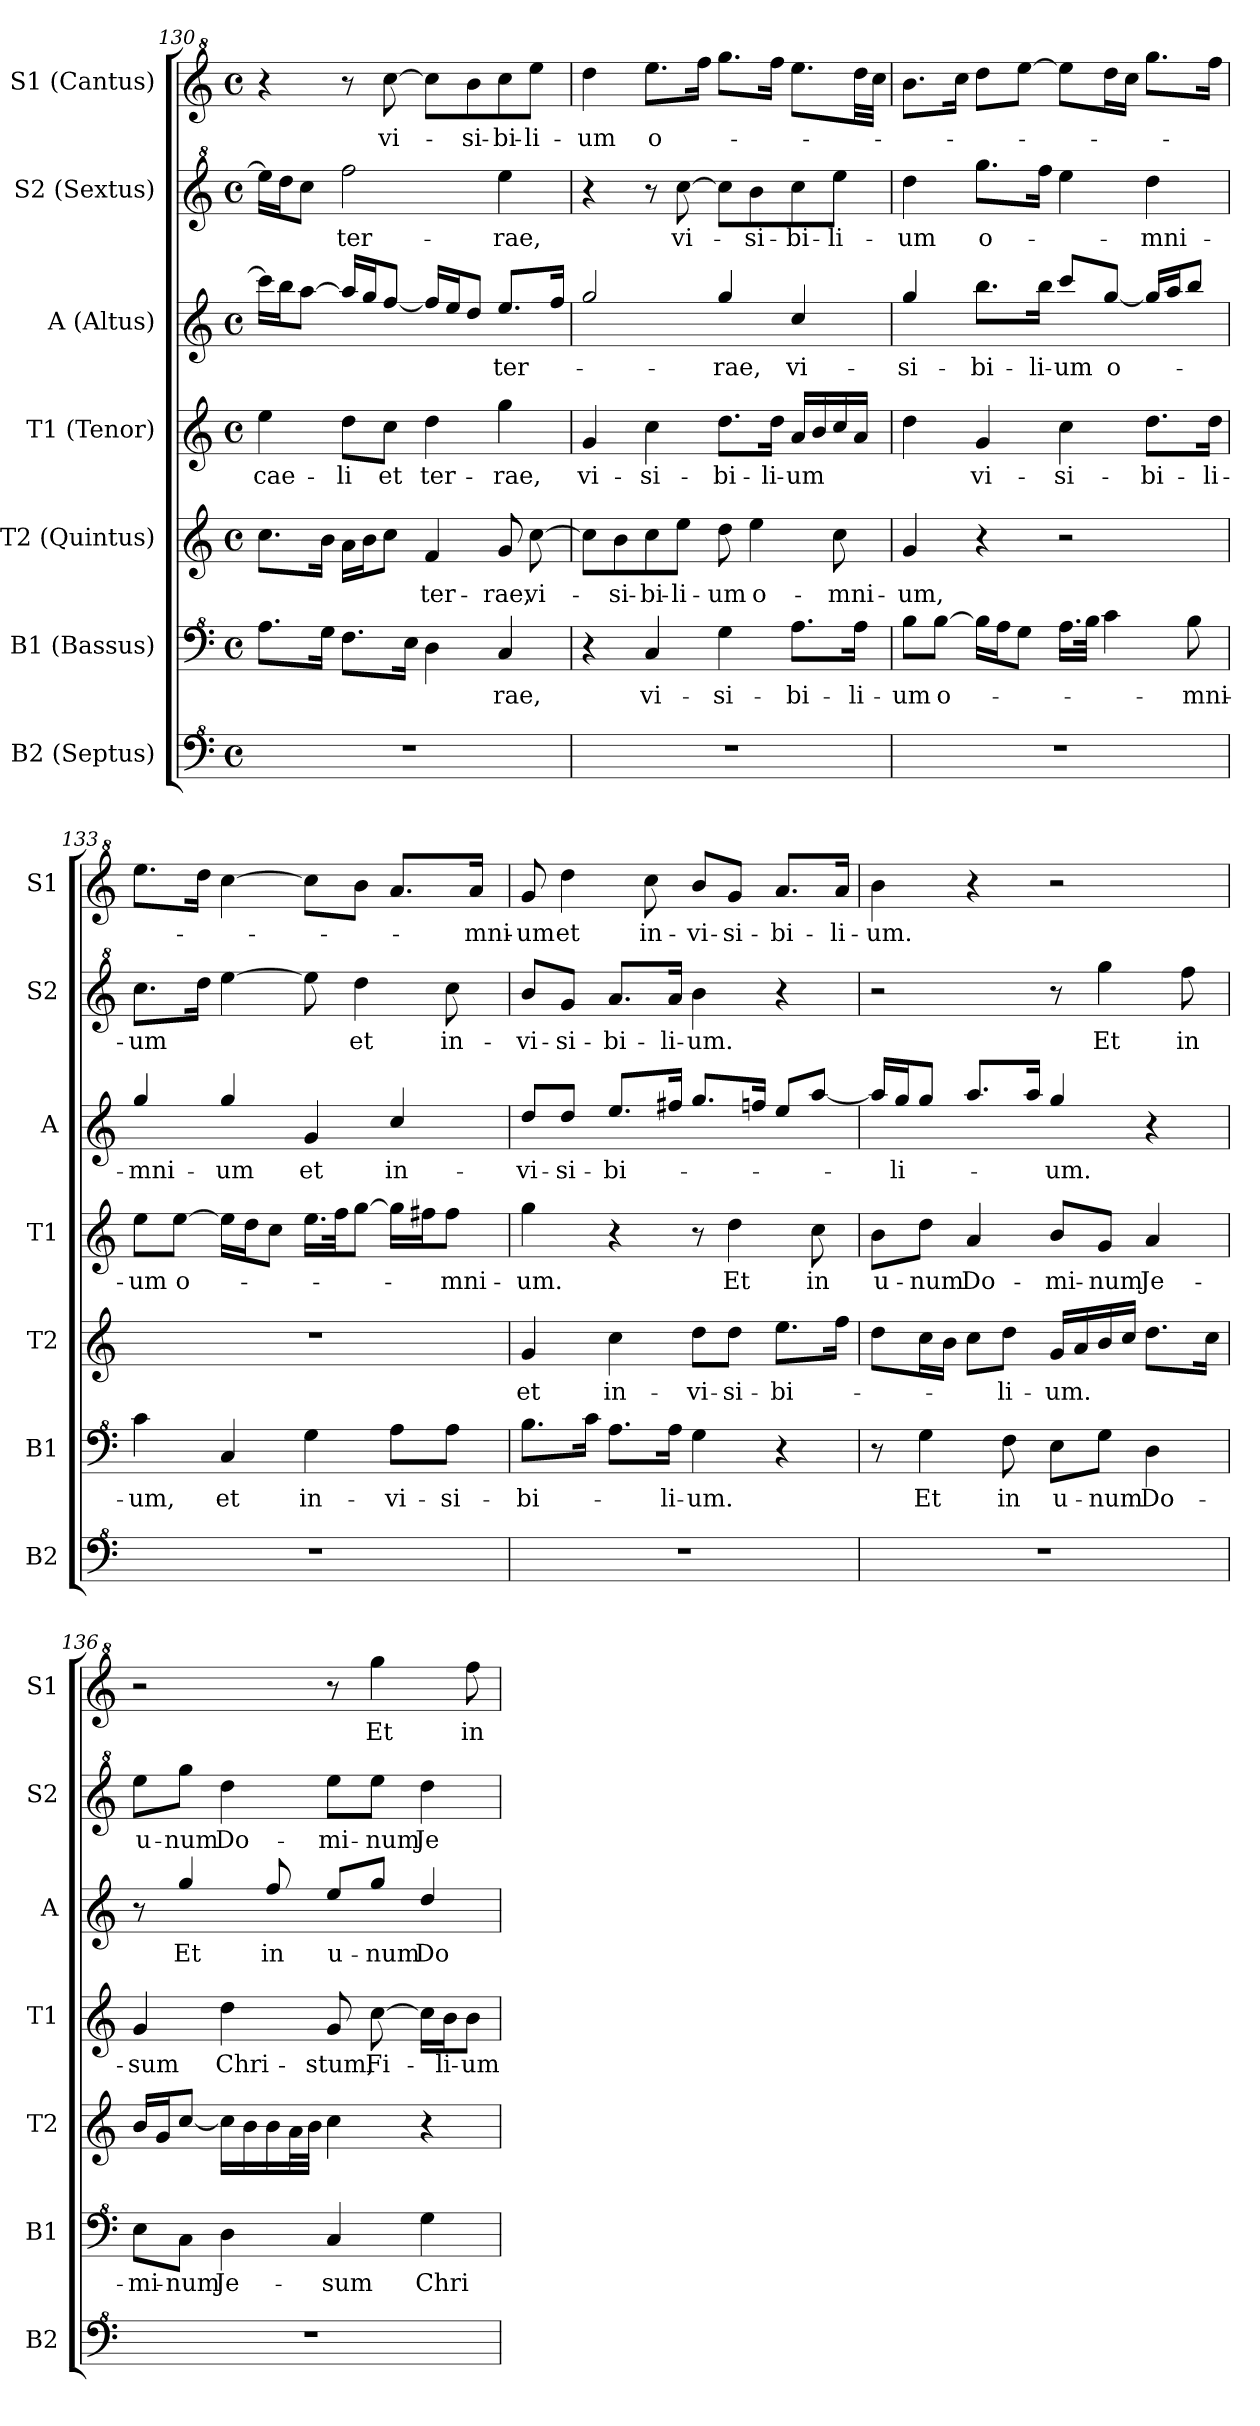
**kern	**kern	**text	**kern	**text	**kern	**text	**kern	**text	**kern	**text	**kern	**text
*part7	*part6	*part6	*part5	*part5	*part4	*part4	*part3	*part3	*part2	*part2	*part1	*part1
*staff7	*staff6	*staff6	*staff5	*staff5	*staff4	*staff4	*staff3	*staff3	*staff2	*staff2	*staff1	*staff1
*I"B2 (Septus)	*I"B1 (Bassus)	*	*I"T2 (Quintus)	*	*I"T1 (Tenor)	*	*I"A (Altus)	*	*I"S2 (Sextus)	*	*I"S1 (Cantus)	*
*I'B2	*I'B1	*	*I'T2	*	*I'T1	*	*I'A	*	*I'S2	*	*I'S1	*
!!LO:PB:g=z
*clefF^4	*clefF^4	*	*clefG2	*	*clefG2	*	*clefG2	*	*clefG^2	*	*clefG^2	*
*k[]	*k[]	*	*k[]	*	*k[]	*	*k[]	*	*k[]	*	*k[]	*
*M4/4	*M4/4	*	*M4/4	*	*M4/4	*	*M4/4	*	*M4/4	*	*M4/4	*
*met(c)	*met(c)	*	*met(c)	*	*met(c)	*	*met(c)	*	*met(c)	*	*met(c)	*
=130	=130	=130	=130	=130	=130	=130	=130	=130	=130	=130	=130	=130
!	!	!	!	!	!	!LO:LY:b	!	!	!	!	!	!
1r	8.a\L	.	8.cc\L	.	4ee\	cae-	16ccc\LL]	.	16eee\LL]	.	4r	.
.	.	.	.	.	.	.	16bb\J	.	16ddd\J	.	.	.
.	.	.	.	.	.	.	[8aa\J	.	8ccc\J	.	.	.
.	16g\Jk	.	16b\Jk	.	.	.	.	.	.	.	.	.
!	!	!	!	!	!	!LO:LY:b	!	!	!	!LO:LY:b	!	!
.	8.f\L	.	16a\LL	.	8dd\L	-li	16aa/LL]	.	2fff\	ter-	8r	.
.	.	.	16b\J	.	.	.	16gg/J	.	.	.	.	.
!	!	!	!	!	!	!LO:LY:b	!	!	!	!	!	!LO:LY:b
.	.	.	8cc\J	.	8cc\J	et	[8ff/J	.	.	.	[8ccc\	vi-
.	16e\Jk	.	.	.	.	.	.	.	.	.	.	.
!	!	!	!	!LO:LY:b	!	!LO:LY:b	!	!	!	!	!	!
.	4d\	.	4f/	ter-	4dd\	ter-	16ff/LL]	.	.	.	8ccc\L]	.
.	.	.	.	.	.	.	16ee/J	.	.	.	.	.
!	!	!	!	!	!	!	!	!	!	!	!	!LO:LY:b
.	.	.	.	.	.	.	8dd/J	.	.	.	8bb\	-si-
!	!	!LO:LY:b	!	!LO:LY:b	!	!LO:LY:b	!	!LO:LY:b	!	!LO:LY:b	!	!LO:LY:b
.	4c/	-rae,	8g/	-rae,	4gg\	-rae,	8.ee/L	ter-	4eee\	-rae,	8ccc\	-bi-
!	!	!	!	!LO:LY:b	!	!	!	!	!	!	!	!LO:LY:b
.	.	.	[8cc\	vi-	.	.	.	.	.	.	8eee\J	-li-
.	.	.	.	.	.	.	16ff/Jk	.	.	.	.	.
=131	=131	=131	=131	=131	=131	=131	=131	=131	=131	=131	=131	=131
!	!	!	!	!	!	!LO:LY:b	!	!	!	!	!	!LO:LY:b
1r	4r	.	8cc\L]	.	4g/	vi-	2gg/	.	4r	.	4ddd\	-um
!	!	!	!	!LO:LY:b	!	!	!	!	!	!	!	!
.	.	.	8b\	-si-	.	.	.	.	.	.	.	.
!	!	!LO:LY:b	!	!LO:LY:b	!	!LO:LY:b	!	!	!	!	!	!LO:LY:b
.	4c/	vi-	8cc\	-bi-	4cc\	-si-	.	.	8r	.	8.eee\L	o-
!	!	!	!	!LO:LY:b	!	!	!	!	!	!LO:LY:b	!	!
.	.	.	8ee\J	-li-	.	.	.	.	[8ccc\	vi-	.	.
.	.	.	.	.	.	.	.	.	.	.	16fff\Jk	.
!	!	!LO:LY:b	!	!LO:LY:b	!	!LO:LY:b	!	!LO:LY:b	!	!	!	!
.	4g\	-si-	8dd\	-um	8.dd\L	-bi-	4gg/	-rae,	8ccc\L]	.	8.ggg\L	.
!	!	!	!	!LO:LY:b	!	!	!	!	!	!LO:LY:b	!	!
.	.	.	4ee\	o-	.	.	.	.	8bb\	-si-	.	.
!	!	!	!	!	!	!LO:LY:b	!	!	!	!	!	!
.	.	.	.	.	16dd\Jk	-li-	.	.	.	.	16fff\Jk	.
!	!	!LO:LY:b	!	!	!	!LO:LY:b	!	!LO:LY:b	!	!LO:LY:b	!	!
.	8.a\L	-bi-	.	.	16a/LL	-um	4cc/	vi-	8ccc\	-bi-	8.eee\L	.
.	.	.	.	.	16b/	.	.	.	.	.	.	.
!	!	!	!	!LO:LY:b	!	!	!	!	!	!LO:LY:b	!	!
.	.	.	8cc\	-mni-	16cc/	.	.	.	8eee\J	-li-	.	.
!	!	!LO:LY:b	!	!	!	!	!	!	!	!	!	!
.	16a\Jk	-li-	.	.	16a/JJ	.	.	.	.	.	32ddd\LL	.
.	.	.	.	.	.	.	.	.	.	.	32ccc\JJJ	.
=132	=132	=132	=132	=132	=132	=132	=132	=132	=132	=132	=132	=132
!	!	!LO:LY:b	!	!LO:LY:b	!	!	!	!LO:LY:b	!	!LO:LY:b	!	!
1r	8b\L	-um	4g/	-um,	4dd\	.	4gg/	-si-	4ddd\	-um	8.bb\L	.
!	!	!LO:LY:b	!	!	!	!	!	!	!	!	!	!
.	[8b\J	o-	.	.	.	.	.	.	.	.	.	.
.	.	.	.	.	.	.	.	.	.	.	16ccc\Jk	.
!	!	!	!	!	!	!LO:LY:b	!	!LO:LY:b	!	!LO:LY:b	!	!
.	16b\LL]	.	4r	.	4g/	vi-	8.bb\L	-bi-	8.ggg\L	o-	8ddd\L	.
.	16a\J	.	.	.	.	.	.	.	.	.	.	.
.	8g\J	.	.	.	.	.	.	.	.	.	[8eee\J	.
!	!	!	!	!	!	!	!	!LO:LY:b	!	!	!	!
.	.	.	.	.	.	.	16bb\Jk	-li-	16fff\Jk	.	.	.
!	!	!	!	!	!	!LO:LY:b	!	!LO:LY:b	!	!	!	!
.	16.a\LL	.	2r	.	4cc\	-si-	8ccc/L	-um	4eee\	.	8eee\L]	.
.	32b\JJk	.	.	.	.	.	.	.	.	.	.	.
!	!	!	!	!	!	!	!	!LO:LY:b	!	!	!	!
.	4cc\	.	.	.	.	.	[8gg/J	o-	.	.	16ddd\L	.
.	.	.	.	.	.	.	.	.	.	.	16ccc\JJ	.
!	!	!	!	!	!	!LO:LY:b	!	!	!	!LO:LY:b	!	!
.	.	.	.	.	8.dd\L	-bi-	16gg/LL]	.	4ddd\	-mni-	8.ggg\L	.
.	.	.	.	.	.	.	16aa/J	.	.	.	.	.
!	!	!LO:LY:b	!	!	!	!	!	!	!	!	!	!
.	8b\	-mni-	.	.	.	.	8bb/J	.	.	.	.	.
!	!	!	!	!	!	!LO:LY:b	!	!	!	!	!	!
.	.	.	.	.	16dd\Jk	-li-	.	.	.	.	16fff\Jk	.
=133	=133	=133	=133	=133	=133	=133	=133	=133	=133	=133	=133	=133
!	!	!LO:LY:b	!	!	!	!LO:LY:b	!	!LO:LY:b	!	!LO:LY:b	!	!
1r	4cc\	-um,	1r	.	8ee\L	-um	4gg/	-mni-	8.ccc\L	-um	8.eee\L	.
!	!	!	!	!	!	!LO:LY:b	!	!	!	!	!	!
.	.	.	.	.	[8ee\J	o-	.	.	.	.	.	.
.	.	.	.	.	.	.	.	.	16ddd\Jk	.	16ddd\Jk	.
!	!	!LO:LY:b	!	!	!	!	!	!LO:LY:b	!	!	!	!
.	4c/	et	.	.	16ee\LL]	.	4gg/	-um	[4eee\	.	[4ccc\	.
.	.	.	.	.	16dd\J	.	.	.	.	.	.	.
.	.	.	.	.	8cc\J	.	.	.	.	.	.	.
!	!	!LO:LY:b	!	!	!	!	!	!LO:LY:b	!	!	!	!
.	4g\	in-	.	.	16.ee\LL	.	4g/	et	8eee\]	.	8ccc\L]	.
.	.	.	.	.	32ff\JK	.	.	.	.	.	.	.
!	!	!	!	!	!	!	!	!	!	!LO:LY:b	!	!
.	.	.	.	.	[8gg\J	.	.	.	4ddd\	et	8bb\J	.
!	!	!LO:LY:b	!	!	!	!	!	!LO:LY:b	!	!	!	!
.	8a\L	-vi-	.	.	16gg\LL]	.	4cc/	in-	.	.	8.aa/L	.
.	.	.	.	.	16ff#X\J	.	.	.	.	.	.	.
!	!	!LO:LY:b	!	!	!	!LO:LY:b	!	!	!	!LO:LY:b	!	!
.	8a\J	-si-	.	.	8ff#\J	-mni-	.	.	8ccc\	in-	.	.
!	!	!	!	!	!	!	!	!	!	!	!	!LO:LY:b
.	.	.	.	.	.	.	.	.	.	.	16aa/Jk	-mni-
!!LO:LB:g=z
=134	=134	=134	=134	=134	=134	=134	=134	=134	=134	=134	=134	=134
!	!	!LO:LY:b	!	!LO:LY:b	!	!LO:LY:b	!	!LO:LY:b	!	!LO:LY:b	!	!LO:LY:b
1r	8.b\L	-bi-	4g/	et	4gg\	-um.	8dd/L	-vi-	8bb/L	-vi-	8gg/	-um
!	!	!	!	!	!	!	!	!LO:LY:b	!	!LO:LY:b	!	!LO:LY:b
.	.	.	.	.	.	.	8dd/J	-si-	8gg/J	-si-	4ddd\	et
.	16cc\Jk	.	.	.	.	.	.	.	.	.	.	.
!	!	!	!	!LO:LY:b	!	!	!	!LO:LY:b	!	!LO:LY:b	!	!
.	8.a\L	.	4cc\	in-	4r	.	8.ee/L	-bi-	8.aa/L	-bi-	.	.
!	!	!	!	!	!	!	!	!	!	!	!	!LO:LY:b
.	.	.	.	.	.	.	.	.	.	.	8ccc\	in-
!	!	!LO:LY:b	!	!	!	!	!	!	!	!LO:LY:b	!	!
.	16a\Jk	-li-	.	.	.	.	16ff#X/Jk	.	16aa/Jk	-li-	.	.
!	!	!LO:LY:b	!	!LO:LY:b	!	!	!	!	!	!LO:LY:b	!	!LO:LY:b
.	4g\	-um.	8dd\L	-vi-	8r	.	8.gg/L	.	4bb\	-um.	8bb/L	-vi-
!	!	!	!	!LO:LY:b	!	!LO:LY:b	!	!	!	!	!	!LO:LY:b
.	.	.	8dd\J	-si-	4dd\	Et	.	.	.	.	8gg/J	-si-
.	.	.	.	.	.	.	16ffn/Jk	.	.	.	.	.
!	!	!	!	!LO:LY:b	!	!	!	!	!	!	!	!LO:LY:b
.	4r	.	8.ee\L	-bi-	.	.	8ee/L	.	4r	.	8.aa/L	-bi-
!	!	!	!	!	!	!LO:LY:b	!	!	!	!	!	!
.	.	.	.	.	8cc\	in	[8aa/J	.	.	.	.	.
!	!	!	!	!	!	!	!	!	!	!	!	!LO:LY:b
.	.	.	16ff\Jk	.	.	.	.	.	.	.	16aa/Jk	-li-
=135	=135	=135	=135	=135	=135	=135	=135	=135	=135	=135	=135	=135
!	!	!	!	!	!	!LO:LY:b	!	!	!	!	!	!LO:LY:b
1r	8r	.	8dd\L	.	8b\L	u-	16aa/LL]	.	2r	.	4bb\	-um.
!	!	!	!	!	!	!	!	!LO:LY:b	!	!	!	!
.	.	.	.	.	.	.	16gg/J	-li-	.	.	.	.
!	!	!LO:LY:b	!	!	!	!LO:LY:b	!	!	!	!	!	!
.	4g\	Et	16cc\L	.	8dd\J	-num	8gg/J	.	.	.	.	.
.	.	.	16b\JJ	.	.	.	.	.	.	.	.	.
!	!	!	!	!	!	!LO:LY:b	!	!	!	!	!	!
.	.	.	8cc\L	.	4a/	Do-	8.aa/L	.	.	.	4r	.
!	!	!LO:LY:b	!	!LO:LY:b	!	!	!	!	!	!	!	!
.	8f\	in	8dd\J	-li-	.	.	.	.	.	.	.	.
.	.	.	.	.	.	.	16aa/Jk	.	.	.	.	.
!	!	!LO:LY:b	!	!LO:LY:b	!	!LO:LY:b	!	!LO:LY:b	!	!	!	!
.	8e\L	u-	16g/LL	-um.	8b/L	-mi-	4gg/	-um.	8r	.	2r	.
.	.	.	16a/	.	.	.	.	.	.	.	.	.
!	!	!LO:LY:b	!	!	!	!LO:LY:b	!	!	!	!LO:LY:b	!	!
.	8g\J	-num	16b/	.	8g/J	-num	.	.	4ggg\	Et	.	.
.	.	.	16cc/JJ	.	.	.	.	.	.	.	.	.
!	!	!LO:LY:b	!	!	!	!LO:LY:b	!	!	!	!	!	!
.	4d\	Do-	8.dd\L	.	4a/	Je-	4r	.	.	.	.	.
!	!	!	!	!	!	!	!	!	!	!LO:LY:b	!	!
.	.	.	.	.	.	.	.	.	8fff\	in	.	.
.	.	.	16cc\Jk	.	.	.	.	.	.	.	.	.
=136	=136	=136	=136	=136	=136	=136	=136	=136	=136	=136	=136	=136
!	!	!LO:LY:b	!	!	!	!LO:LY:b	!	!	!	!LO:LY:b	!	!
1r	8e\L	-mi-	16b/LL	.	4g/	-sum	8r	.	8eee\L	u-	2r	.
.	.	.	16g/J	.	.	.	.	.	.	.	.	.
!	!	!LO:LY:b	!	!	!	!	!	!LO:LY:b	!	!LO:LY:b	!	!
.	8c\J	-num	[8cc/J	.	.	.	4gg/	Et	8ggg\J	-num	.	.
!	!	!LO:LY:b	!	!	!	!LO:LY:b	!	!	!	!LO:LY:b	!	!
.	4d\	Je-	16cc\LL]	.	4dd\	Chri-	.	.	4ddd\	Do-	.	.
.	.	.	16b\	.	.	.	.	.	.	.	.	.
!	!	!	!	!	!	!	!	!LO:LY:b	!	!	!	!
.	.	.	16b\	.	.	.	8ff/	in	.	.	.	.
.	.	.	32a\L	.	.	.	.	.	.	.	.	.
.	.	.	32b\JJJ	.	.	.	.	.	.	.	.	.
!	!	!LO:LY:b	!	!	!	!LO:LY:b	!	!LO:LY:b	!	!LO:LY:b	!	!
.	4c/	-sum	4cc\	.	8g/	-stum,	8ee/L	u-	8eee\L	-mi-	8r	.
!	!	!	!	!	!	!LO:LY:b	!	!LO:LY:b	!	!LO:LY:b	!	!LO:LY:b
.	.	.	.	.	[8cc\	Fi-	8gg/J	-num	8eee\J	-num	4ggg\	Et
!	!	!LO:LY:b	!	!	!	!	!	!LO:LY:b	!	!LO:LY:b	!	!
.	4g\	Chri-	4r	.	16cc\LL]	.	4dd/	Do-	4ddd\	Je-	.	.
!	!	!	!	!	!	!LO:LY:b	!	!	!	!	!	!
.	.	.	.	.	16b\J	-li-	.	.	.	.	.	.
!	!	!	!	!	!	!LO:LY:b	!	!	!	!	!	!LO:LY:b
.	.	.	.	.	8b\J	-um	.	.	.	.	8fff\	in
=	=	=	=	=	=	=	=	=	=	=	=	=
*-	*-	*-	*-	*-	*-	*-	*-	*-	*-	*-	*-	*-
